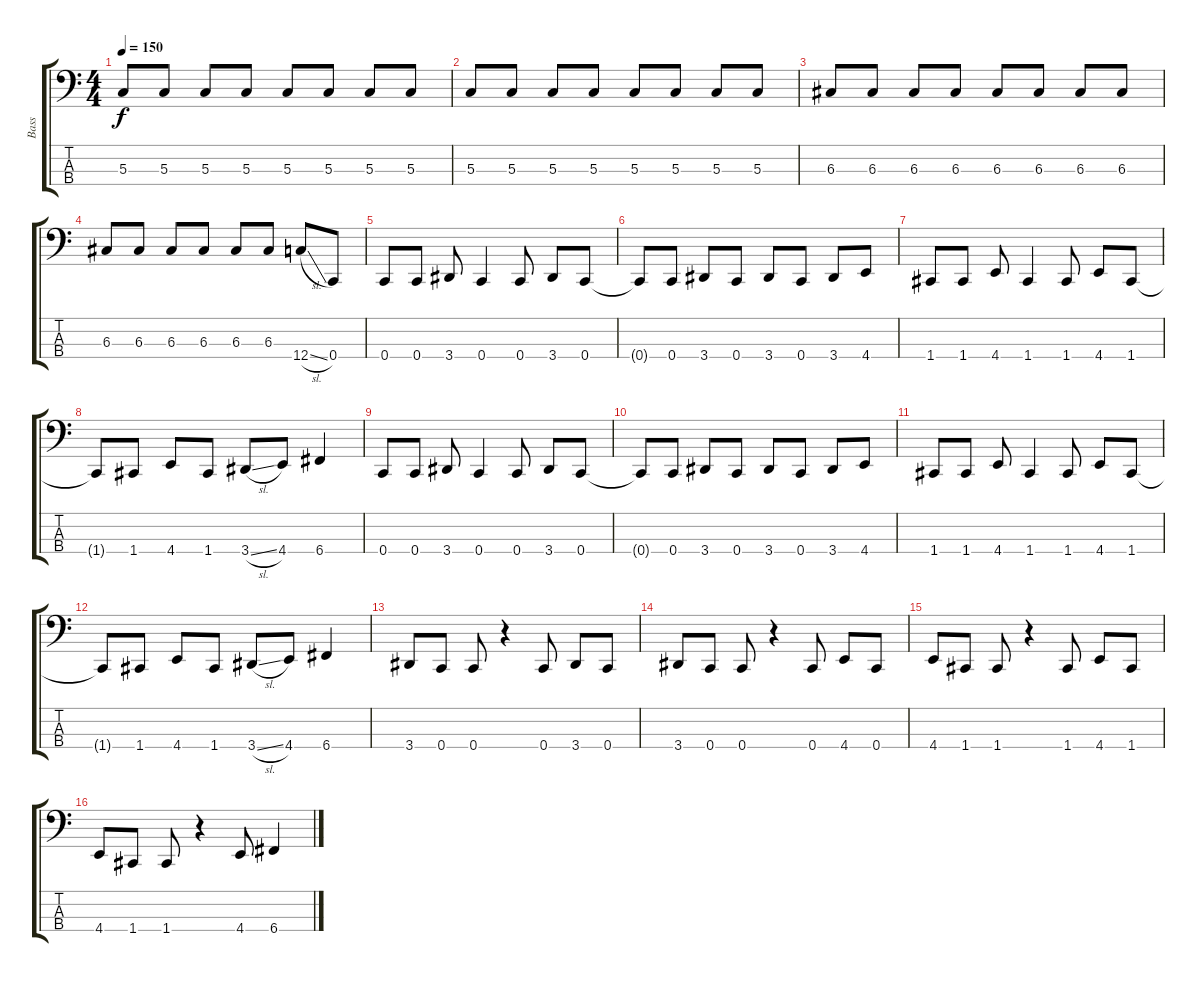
\track ("Bass" "Bass") {instrument electricbasspick}
\staff {score tabs}
\tuning (F2 C2 G1 C1) {hide}
\ts (4 4)
\tempo 150
\clef f4
\ks c
5.3.8{dy f} 5.3.8 5.3.8 5.3.8 5.3.8 5.3.8 5.3.8 5.3.8 |
5.3.8 5.3.8 5.3.8 5.3.8 5.3.8 5.3.8 5.3.8 5.3.8 |
6.3.8 6.3.8 6.3.8 6.3.8 6.3.8 6.3.8 6.3.8 6.3.8 |
6.3.8 6.3.8 6.3.8 6.3.8 6.3.8 6.3.8 12.4{sl}.8 0.4.8 |
0.4.8 0.4.8 3.4.8 0.4.4 0.4.8 3.4.8 0.4.8 |
0.4{t}.8 0.4.8 3.4.8 0.4.8 3.4.8 0.4.8 3.4.8 4.4.8 |
1.4.8 1.4.8 4.4.8 1.4.4 1.4.8 4.4.8 1.4.8 |
1.4{t}.8 1.4.8 4.4.8 1.4.8 3.4{sl}.8 4.4.8 6.4.4 |
0.4.8 0.4.8 3.4.8 0.4.4 0.4.8 3.4.8 0.4.8 |
0.4{t}.8 0.4.8 3.4.8 0.4.8 3.4.8 0.4.8 3.4.8 4.4.8 |
1.4.8 1.4.8 4.4.8 1.4.4 1.4.8 4.4.8 1.4.8 |
1.4{t}.8 1.4.8 4.4.8 1.4.8 3.4{sl}.8 4.4.8 6.4.4 |
3.4.8 0.4.8 0.4.8 r.4 0.4.8 3.4.8 0.4.8 |
3.4.8 0.4.8 0.4.8 r.4 0.4.8 4.4.8 0.4.8 |
4.4.8 1.4.8 1.4.8 r.4 1.4.8 4.4.8 1.4.8 |
4.4.8 1.4.8 1.4.8 r.4 4.4.8 6.4.4
